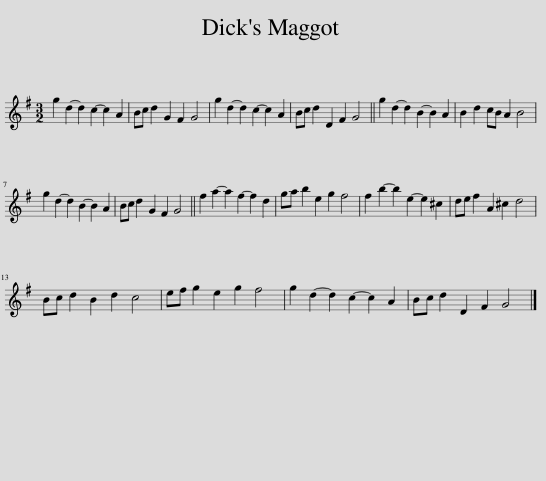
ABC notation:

X:1
L:1/8
M:3/2
I:linebreak $
K:G
V:1 treble
V:1
 g2 d2- d2 c2- c2 A2 | Bc d2 G2 F2 G4 | g2 d2- d2 c2- c2 A2 | Bc d2 D2 F2 G4 || g2 d2- d2 B2- B2 A2 | %5
 B2 d2 cB A2 B4 |$ g2 d2- d2 B2- B2 A2 | Bc d2 G2 F2 G4 || f2 a2- a2 f2- f2 d2 | ga b2 e2 g2 f4 | %10
 f2 b2- b2 e2- e2 ^c2 | de f2 A2 ^c2 d4 |$ Bc d2 B2 d2 c4 | ef g2 e2 g2 f4 | g2 d2- d2 c2- c2 A2 | %15
 Bc d2 D2 F2 G4 |] %16
